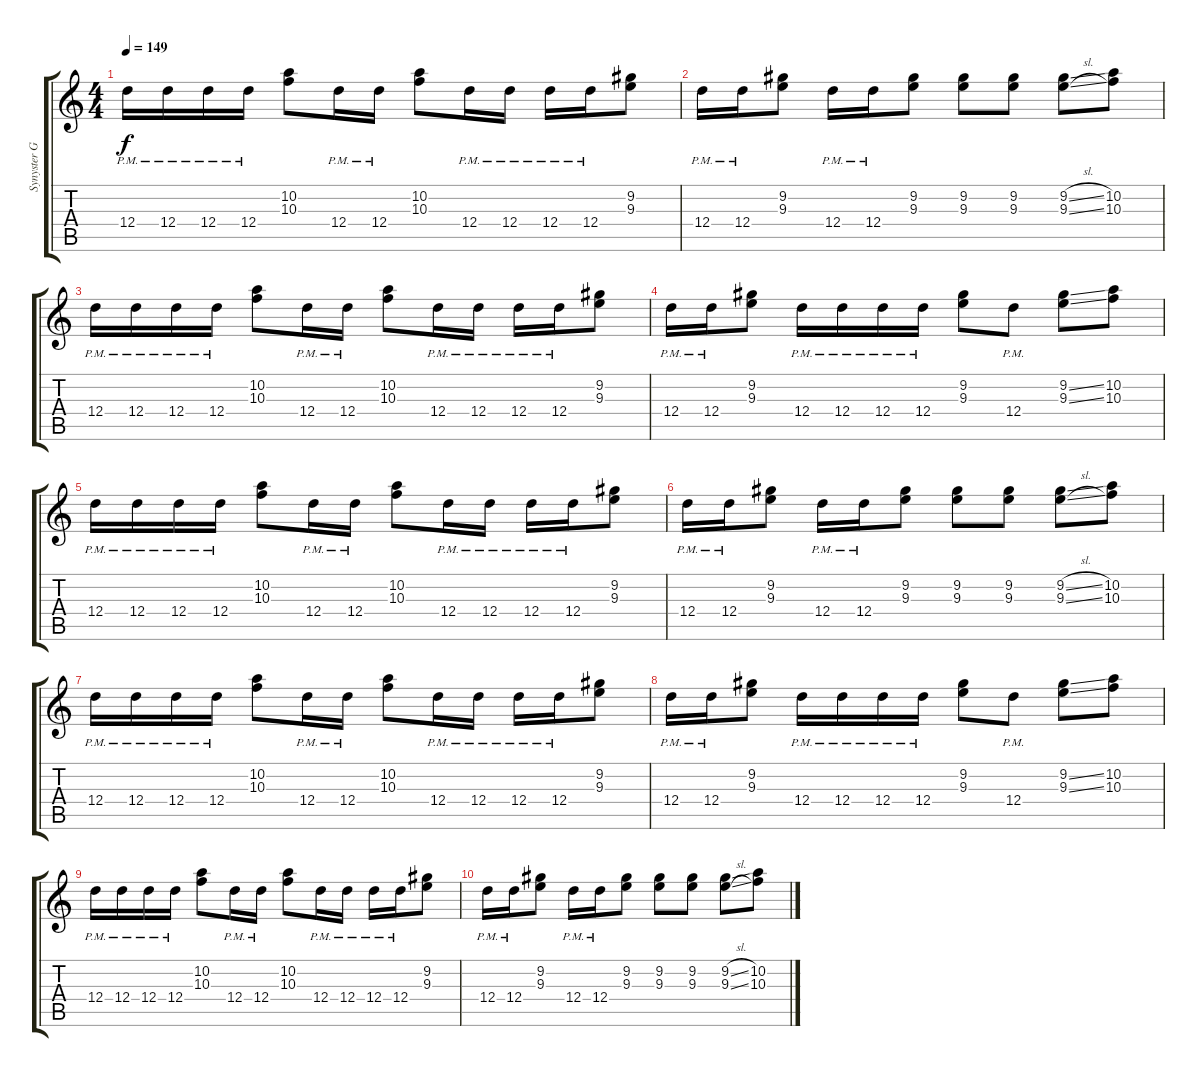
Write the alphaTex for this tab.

\track ("Synyster Gates" "Synyster G") {instrument distortionguitar}
\staff {score tabs}
\tuning (E4 B3 G3 D3 A2 D2) {hide}
\ts (4 4)
\tempo 149
\clef g2
\ks c
12.4{pm}.16{dy f} 12.4{pm}.16 12.4{pm}.16 12.4{pm}.16 (10.2 10.3).8 12.4{pm}.16 12.4{pm}.16 (10.2 10.3).8 12.4{pm}.16 12.4{pm}.16 12.4{pm}.16 12.4{pm}.16 (9.2 9.3).8 |
12.4{pm}.16 12.4{pm}.16 (9.2 9.3).8 12.4{pm}.16 12.4{pm}.16 (9.2 9.3).8 (9.2 9.3).8 (9.2 9.3).8 (9.2{sl} 9.3{sl}).8 (10.2 10.3).8 |
12.4{pm}.16{volume 2} 12.4{pm}.16 12.4{pm}.16 12.4{pm}.16 (10.2 10.3).8 12.4{pm}.16 12.4{pm}.16 (10.2 10.3).8 12.4{pm}.16 12.4{pm}.16 12.4{pm}.16 12.4{pm}.16 (9.2 9.3).8 |
12.4{pm}.16 12.4{pm}.16 (9.2 9.3).8 12.4{pm}.16 12.4{pm}.16 12.4{pm}.16 12.4{pm}.16 (9.2 9.3).8 12.4{pm}.8 (9.2{ss} 9.3{ss}).8 (10.2 10.3).8 |
12.4{pm}.16 12.4{pm}.16 12.4{pm}.16 12.4{pm}.16 (10.2 10.3).8 12.4{pm}.16 12.4{pm}.16 (10.2 10.3).8 12.4{pm}.16 12.4{pm}.16 12.4{pm}.16 12.4{pm}.16 (9.2 9.3).8 |
12.4{pm}.16 12.4{pm}.16 (9.2 9.3).8 12.4{pm}.16 12.4{pm}.16 (9.2 9.3).8 (9.2 9.3).8 (9.2 9.3).8 (9.2{sl} 9.3{sl}).8 (10.2 10.3).8 |
12.4{pm}.16{volume 0} 12.4{pm}.16 12.4{pm}.16 12.4{pm}.16 (10.2 10.3).8 12.4{pm}.16 12.4{pm}.16 (10.2 10.3).8 12.4{pm}.16 12.4{pm}.16 12.4{pm}.16 12.4{pm}.16 (9.2 9.3).8 |
12.4{pm}.16 12.4{pm}.16 (9.2 9.3).8 12.4{pm}.16 12.4{pm}.16 12.4{pm}.16 12.4{pm}.16 (9.2 9.3).8 12.4{pm}.8 (9.2{ss} 9.3{ss}).8 (10.2 10.3).8 |
12.4{pm}.16 12.4{pm}.16 12.4{pm}.16 12.4{pm}.16 (10.2 10.3).8 12.4{pm}.16 12.4{pm}.16 (10.2 10.3).8 12.4{pm}.16 12.4{pm}.16 12.4{pm}.16 12.4{pm}.16 (9.2 9.3).8 |
12.4{pm}.16 12.4{pm}.16 (9.2 9.3).8 12.4{pm}.16 12.4{pm}.16 (9.2 9.3).8 (9.2 9.3).8 (9.2 9.3).8 (9.2{sl} 9.3{sl}).8 (10.2 10.3).8
